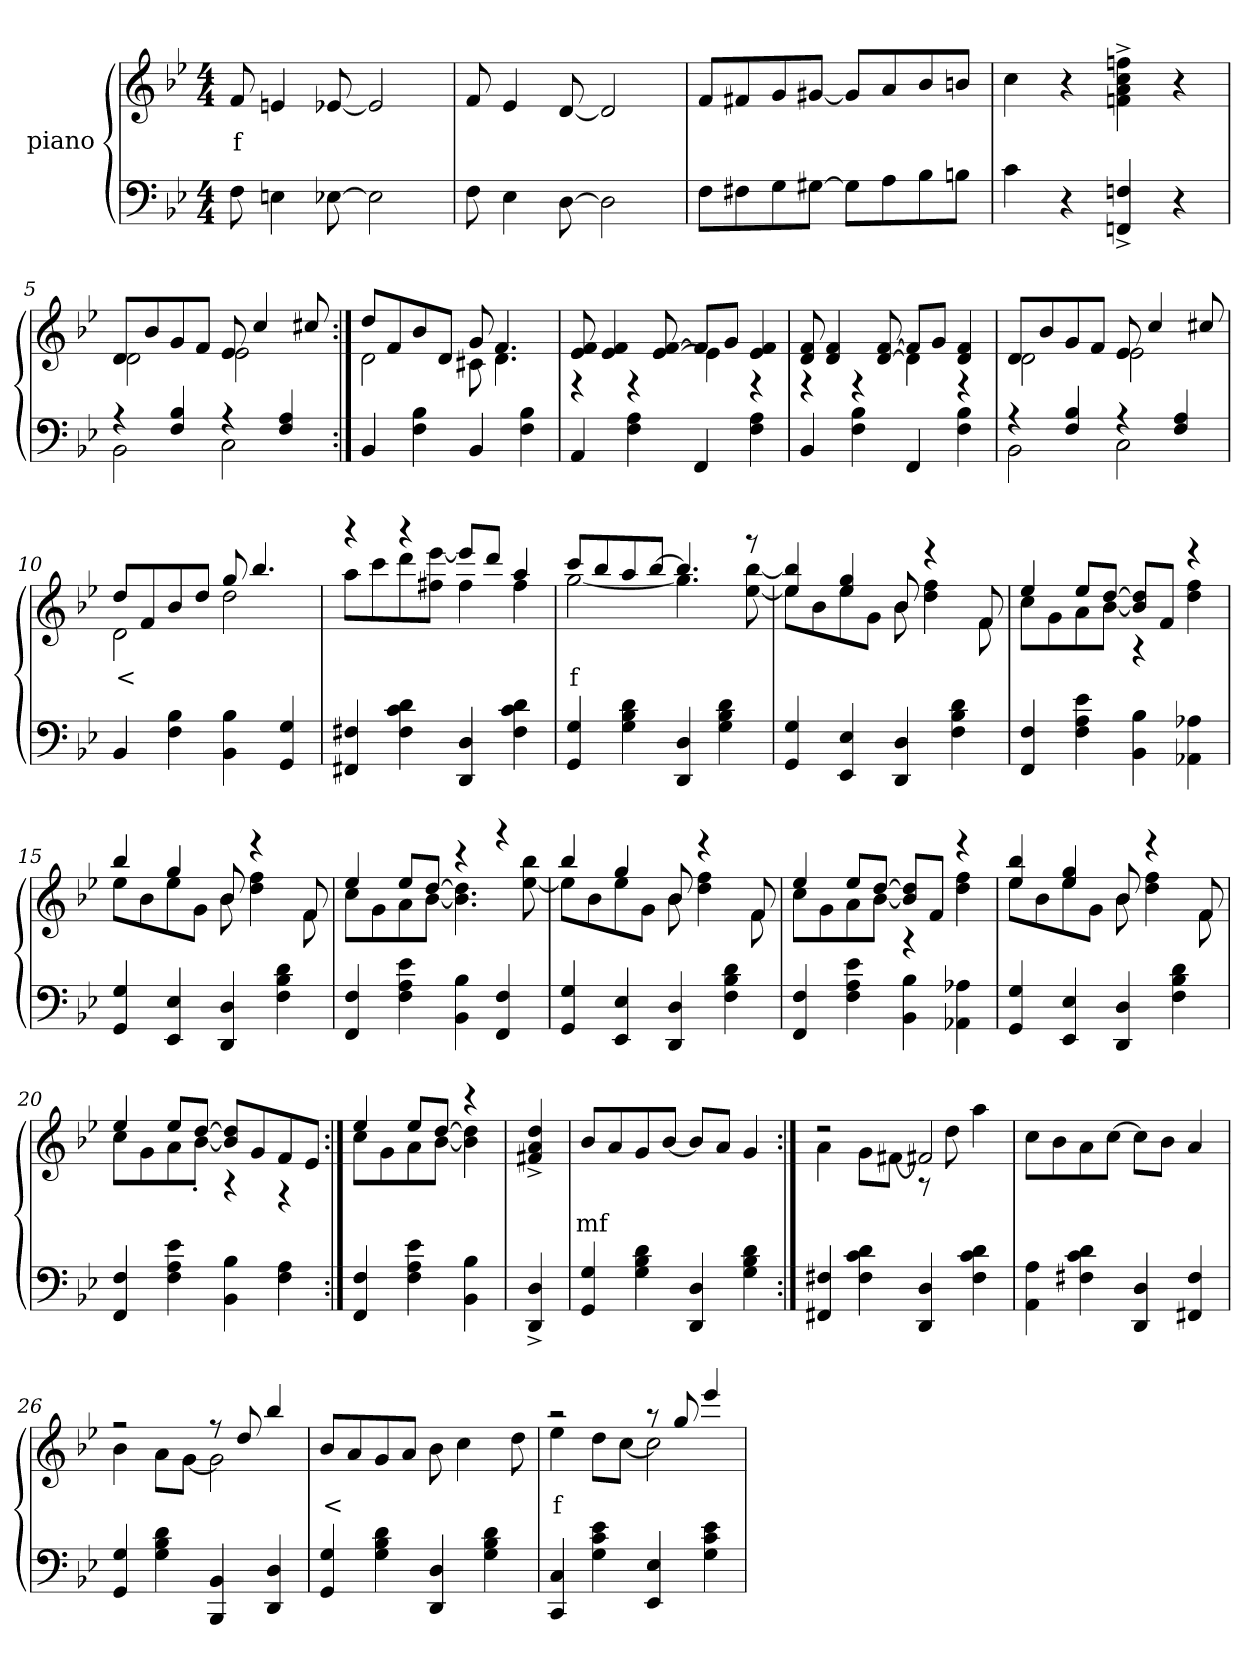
**kern	**kern	**text
*part2	*part1	*part1
*staff2	*staff1	*staff1
*I"piano	*I"piano	*
*clefF4	*clefG2	*
*k[b-e-]	*k[b-e-]	*
*M4/4	*M4/4	*
=1	=1	=1
8F	8f	f
4En	4en	.
[8E-X	[8e-X	.
2E-]	2e-]	.
=2	=2	=2
8F	8f	.
4E-	4e-	.
[8D	[8d	.
2D]	2d]	.
=3	=3	=3
8FL	8fL	.
8F#X	8f#X	.
8G	8g	.
[8G#XJ	[8g#XJ	.
8G#L]	8g#L]	.
8A	8a	.
8B-	8b-	.
8BnJ	8bnJ	.
=4	=4	=4
4c	4cc	.
4r	4r	.
4Fn^> 4FFn^>	4ffn^> 4cc^> 4a^> 4fn^>	.
4r	4r	.
=5	=5	=5
*^	*^	*
4r	2BB-	8dL	2d	.
.	.	8b-	.	.
4B- 4F	.	8g	.	.
.	.	8fJ	.	.
4r	2C	8e-	2e-	.
.	.	4cc	.	.
4A 4F	.	.	.	.
.	.	8cc#X	.	.
*v	*v	*	*	*
=6:|!	=6:|!	=6:|!	=6:|!
4BB-	8ddL	2d	.
.	8f	.	.
4B- 4F	8b-	.	.
.	8dJ	.	.
4BB-	8g	8c#X	.
.	4.f	4.d	.
4B- 4F	.	.	.
=7	=7	=7	=7
4AA	8f 8e-	4r	.
.	4f 4e-	.	.
4A 4F	.	4r	.
.	[8f [8e-	.	.
4FF	8fL]	4e-]	.
.	8gJ	.	.
4A 4F	4f 4e-	4r	.
=8	=8	=8	=8
4BB-	8f 8d	4r	.
.	4f 4d	.	.
4B- 4F	.	4r	.
.	[8f [8d	.	.
4FF	8fL]	4d]	.
.	8gJ	.	.
4B- 4F	4f 4d	4r	.
=9	=9	=9	=9
*^	*	*	*
4r	2BB-	8dL	2d	.
.	.	8b-	.	.
4B- 4F	.	8g	.	.
.	.	8fJ	.	.
4r	2C	8e-	2e-	.
.	.	4cc	.	.
4A 4F	.	.	.	.
.	.	8cc#X	.	.
*v	*v	*	*	*
=10	=10	=10	=10
4BB-	8ddL	2d	<
.	8f	.	.
4B- 4F	8b-	.	.
.	8ddJ	.	.
4B- 4BB-	8gg	2dd	.
.	4.bb-	.	.
4G 4GG	.	.	.
=11	=11	=11	=11
4F#X 4FF#X	4r	8aaL	.
.	.	8ccc	.
4d 4c 4F#	4r	8ddd	.
.	.	[8eee- 8ff#XJ	.
4D 4DD	8eee-L]	4ff#	.
.	8dddJ	.	.
4d 4c 4F#	4aa	4ff#	.
=12	=12	=12	=12
4G 4GG	8cccL	[2gg	f
.	8bb-	.	.
4d 4B- 4G	8aa	.	.
.	[8bb-J	.	.
4D 4DD	4.bb-]	4.gg]	.
4d 4B- 4G	.	.	.
.	8r	[8bb- [8ee-	.
=13	=13	=13	=13
4G 4GG	4bb-] 4ee-]	8ee-L	.
.	.	8b-	.
4E- 4EE-	4gg 4ee-	8ee-	.
.	.	8gJ	.
4D 4DD	8b-	8b-	.
.	4r	4ff 4dd	.
4d 4B- 4F	.	.	.
.	8f	8f	.
=14	=14	=14	=14
4F 4FF	4ee-	8ccL	.
.	.	8g	.
4e- 4A 4F	8ee-L	8a	.
.	[8ddJ	[8b-J	.
4B- 4BB-	8dd] 8b-]L	4r	.
.	8fJ	.	.
4A-X 4AA-X	4r	4ff 4dd	.
=15	=15	=15	=15
4G 4GG	4bb-	8ee-L	.
.	.	8b-	.
4E- 4EE-	4gg	8ee-	.
.	.	8gJ	.
4D 4DD	8b-	8b-	.
.	4r	4ff 4dd	.
4d 4B- 4F	.	.	.
.	8f	8f	.
=16	=16	=16	=16
4F 4FF	4ee-	8ccL	.
.	.	8g	.
4e- 4A 4F	8ee-L	8a	.
.	[8ddJ	[8b-J	.
4B- 4BB-	4r	4.dd] 4.b-]	.
4F 4FF	4r	.	.
.	.	8bb- [8ee-	.
=17	=17	=17	=17
4G 4GG	4bb-	8ee-L]	.
.	.	8b-	.
4E- 4EE-	4gg	8ee-	.
.	.	8gJ	.
4D 4DD	8b-	8b-	.
.	4r	4ff 4dd	.
4d 4B- 4F	.	.	.
.	8f	8f	.
=18	=18	=18	=18
4F 4FF	4ee-	8ccL	.
.	.	8g	.
4e- 4A 4F	8ee-L	8a	.
.	[8ddJ	[8b-J	.
4B- 4BB-	8dd] 8b-]L	4r	.
.	8fJ	.	.
4A-X 4AA-X	4r	4ff 4dd	.
=19	=19	=19	=19
4G 4GG	4bb- 4ee-	8ee-L	.
.	.	8b-	.
4E- 4EE-	4gg 4ee-	8ee-	.
.	.	8gJ	.
4D 4DD	8b-	8b-	.
.	4r	4ff 4dd	.
4d 4B- 4F	.	.	.
.	8f	8f	.
=20	=20	=20	=20
4F 4FF	4ee-	8ccL	.
.	.	8g	.
4e- 4A 4F	8ee-L	8a	.
.	[8ddJ	[8b-'>J	.
4B- 4BB-	8dd] 8b-]L	4r	.
.	8g	.	.
4A 4F	8f	4r	.
.	8e-J	.	.
=21:|!	=21:|!	=21:|!	=21:|!
4F 4FF	4ee-	8ccL	.
.	.	8g	.
4e- 4A 4F	8ee-L	8a	.
.	[8ddJ	[8b-J	.
4B- 4BB-	4r	4dd] 4b-]	.
*	*v	*v	*
=22	=22	=22
4D^> 4DD^>	4dd^> 4a^> 4f#X^>	.
=23	=23	=23
4G 4GG	8b-L	mf
.	8a	.
4d 4B- 4G	8g	.
.	[8b-J	.
4D 4DD	8b-L]	.
.	8aJ	.
4d 4B- 4G	4g	.
=24:|!	=24:|!	=24:|!
*	*^	*
4F#X 4FF#X	2r	4a	.
4d 4c 4F#	.	8gL	.
.	.	[8f#J	.
4D 4DD	2f#X]	8r	.
.	.	8dd	.
4d 4c 4F#	.	4aa	.
*	*v	*v	*
=25	=25	=25
4A 4AA	8ccL	.
.	8b-	.
4d 4c 4F#X	8a	.
.	[8ccJ	.
4D 4DD	8ccL]	.
.	8b-J	.
4F# 4FF#	4a	.
=26	=26	=26
*	*^	*
4G 4GG	2r	4b-	.
4d 4B- 4G	.	8aL	.
.	.	[8gJ	.
4BB- 4BBB-	8r	2g]	.
.	8dd	.	.
4D 4DD	4bb-	.	.
*	*v	*v	*
=27	=27	=27
4G 4GG	8b-L	<
.	8a	.
4d 4B- 4G	8g	.
.	8aJ	.
4D 4DD	8b-	.
.	4cc	.
4d 4B- 4G	.	.
.	8dd	.
=28	=28	=28
*	*^	*
4C 4CC	2r	4ee-	f
4e- 4c 4G	.	8ddL	.
.	.	[8ccJ	.
4E- 4EE-	8r	2cc]	.
.	8gg	.	.
4e- 4c 4G	4eee-	.	.
*	*v	*v	*
=	=	=
*-	*-	*-
